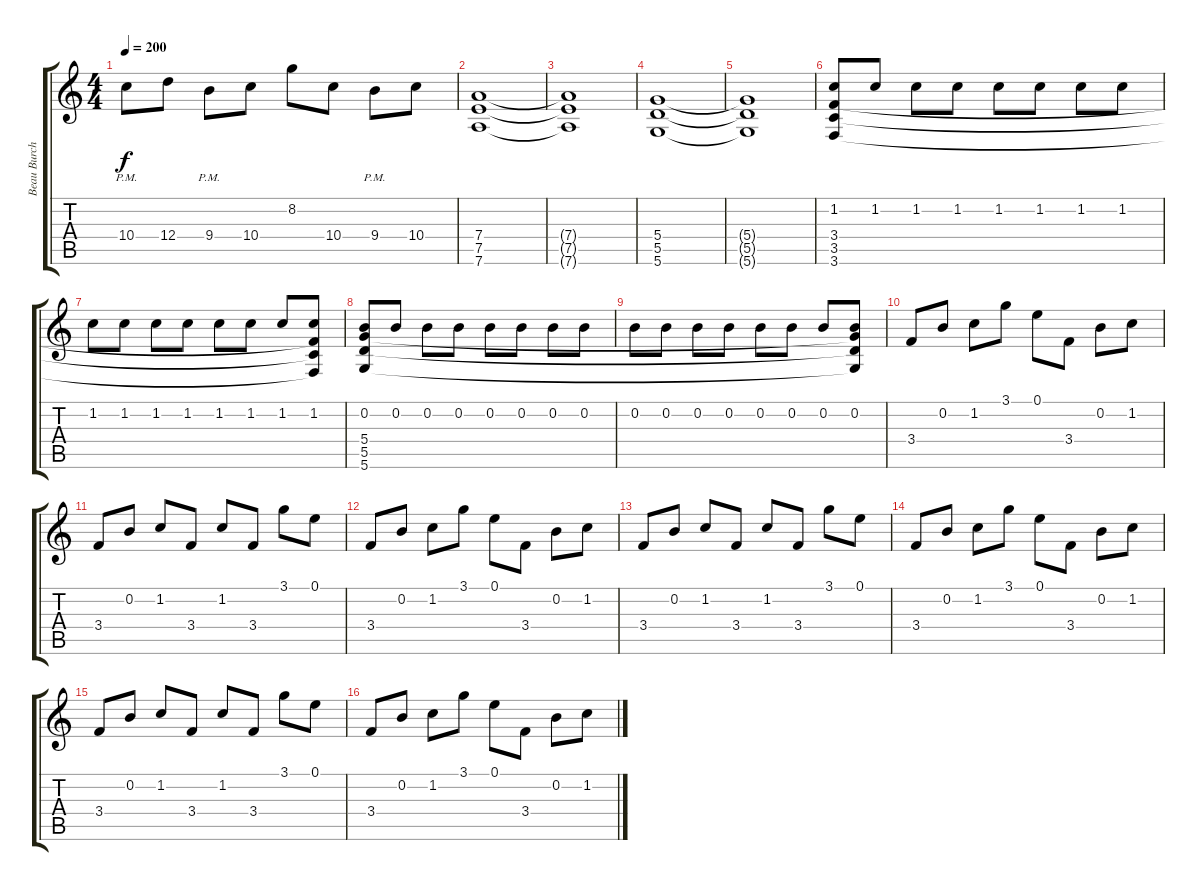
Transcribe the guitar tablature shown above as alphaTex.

\track ("Beau Burchell" "Beau Burch") {instrument overdrivenguitar}
\staff {score tabs}
\tuning (E4 B3 G3 D3 A2 D2) {hide}
\ts (4 4)
\tempo 200
\clef g2
\ks c
10.4{pm}.8{dy f} 12.4.8 9.4{pm}.8 10.4.8 8.2.8 10.4.8 9.4{pm}.8 10.4.8 |
(7.4 7.5 7.6).1 |
(7.4{t} 7.5{t} 7.6{t}).1 |
(5.4 5.5 5.6).1 |
(5.4{t} 5.5{t} 5.6{t}).1 |
(1.2 3.4 3.5 3.6).8 1.2.8 1.2.8 1.2.8 1.2.8 1.2.8 1.2.8 1.2.8 |
1.2.8 1.2.8 1.2.8 1.2.8 1.2.8 1.2.8 1.2.8 (1.2 3.4{t} 3.5{t} 3.6{t}).8 |
(0.2 5.4 5.5 5.6).8 0.2.8 0.2.8 0.2.8 0.2.8 0.2.8 0.2.8 0.2.8 |
0.2.8 0.2.8 0.2.8 0.2.8 0.2.8 0.2.8 0.2.8 (0.2 5.4{t} 5.5{t} 5.6{t}).8 |
3.4.8 0.2.8 1.2.8 3.1.8 0.1.8 3.4.8 0.2.8 1.2.8 |
3.4.8 0.2.8 1.2.8 3.4.8 1.2.8 3.4.8 3.1.8 0.1.8 |
3.4.8 0.2.8 1.2.8 3.1.8 0.1.8 3.4.8 0.2.8 1.2.8 |
3.4.8 0.2.8 1.2.8 3.4.8 1.2.8 3.4.8 3.1.8 0.1.8 |
3.4.8 0.2.8 1.2.8 3.1.8 0.1.8 3.4.8 0.2.8 1.2.8 |
3.4.8 0.2.8 1.2.8 3.4.8 1.2.8 3.4.8 3.1.8 0.1.8 |
3.4.8 0.2.8 1.2.8 3.1.8 0.1.8 3.4.8 0.2.8 1.2.8
